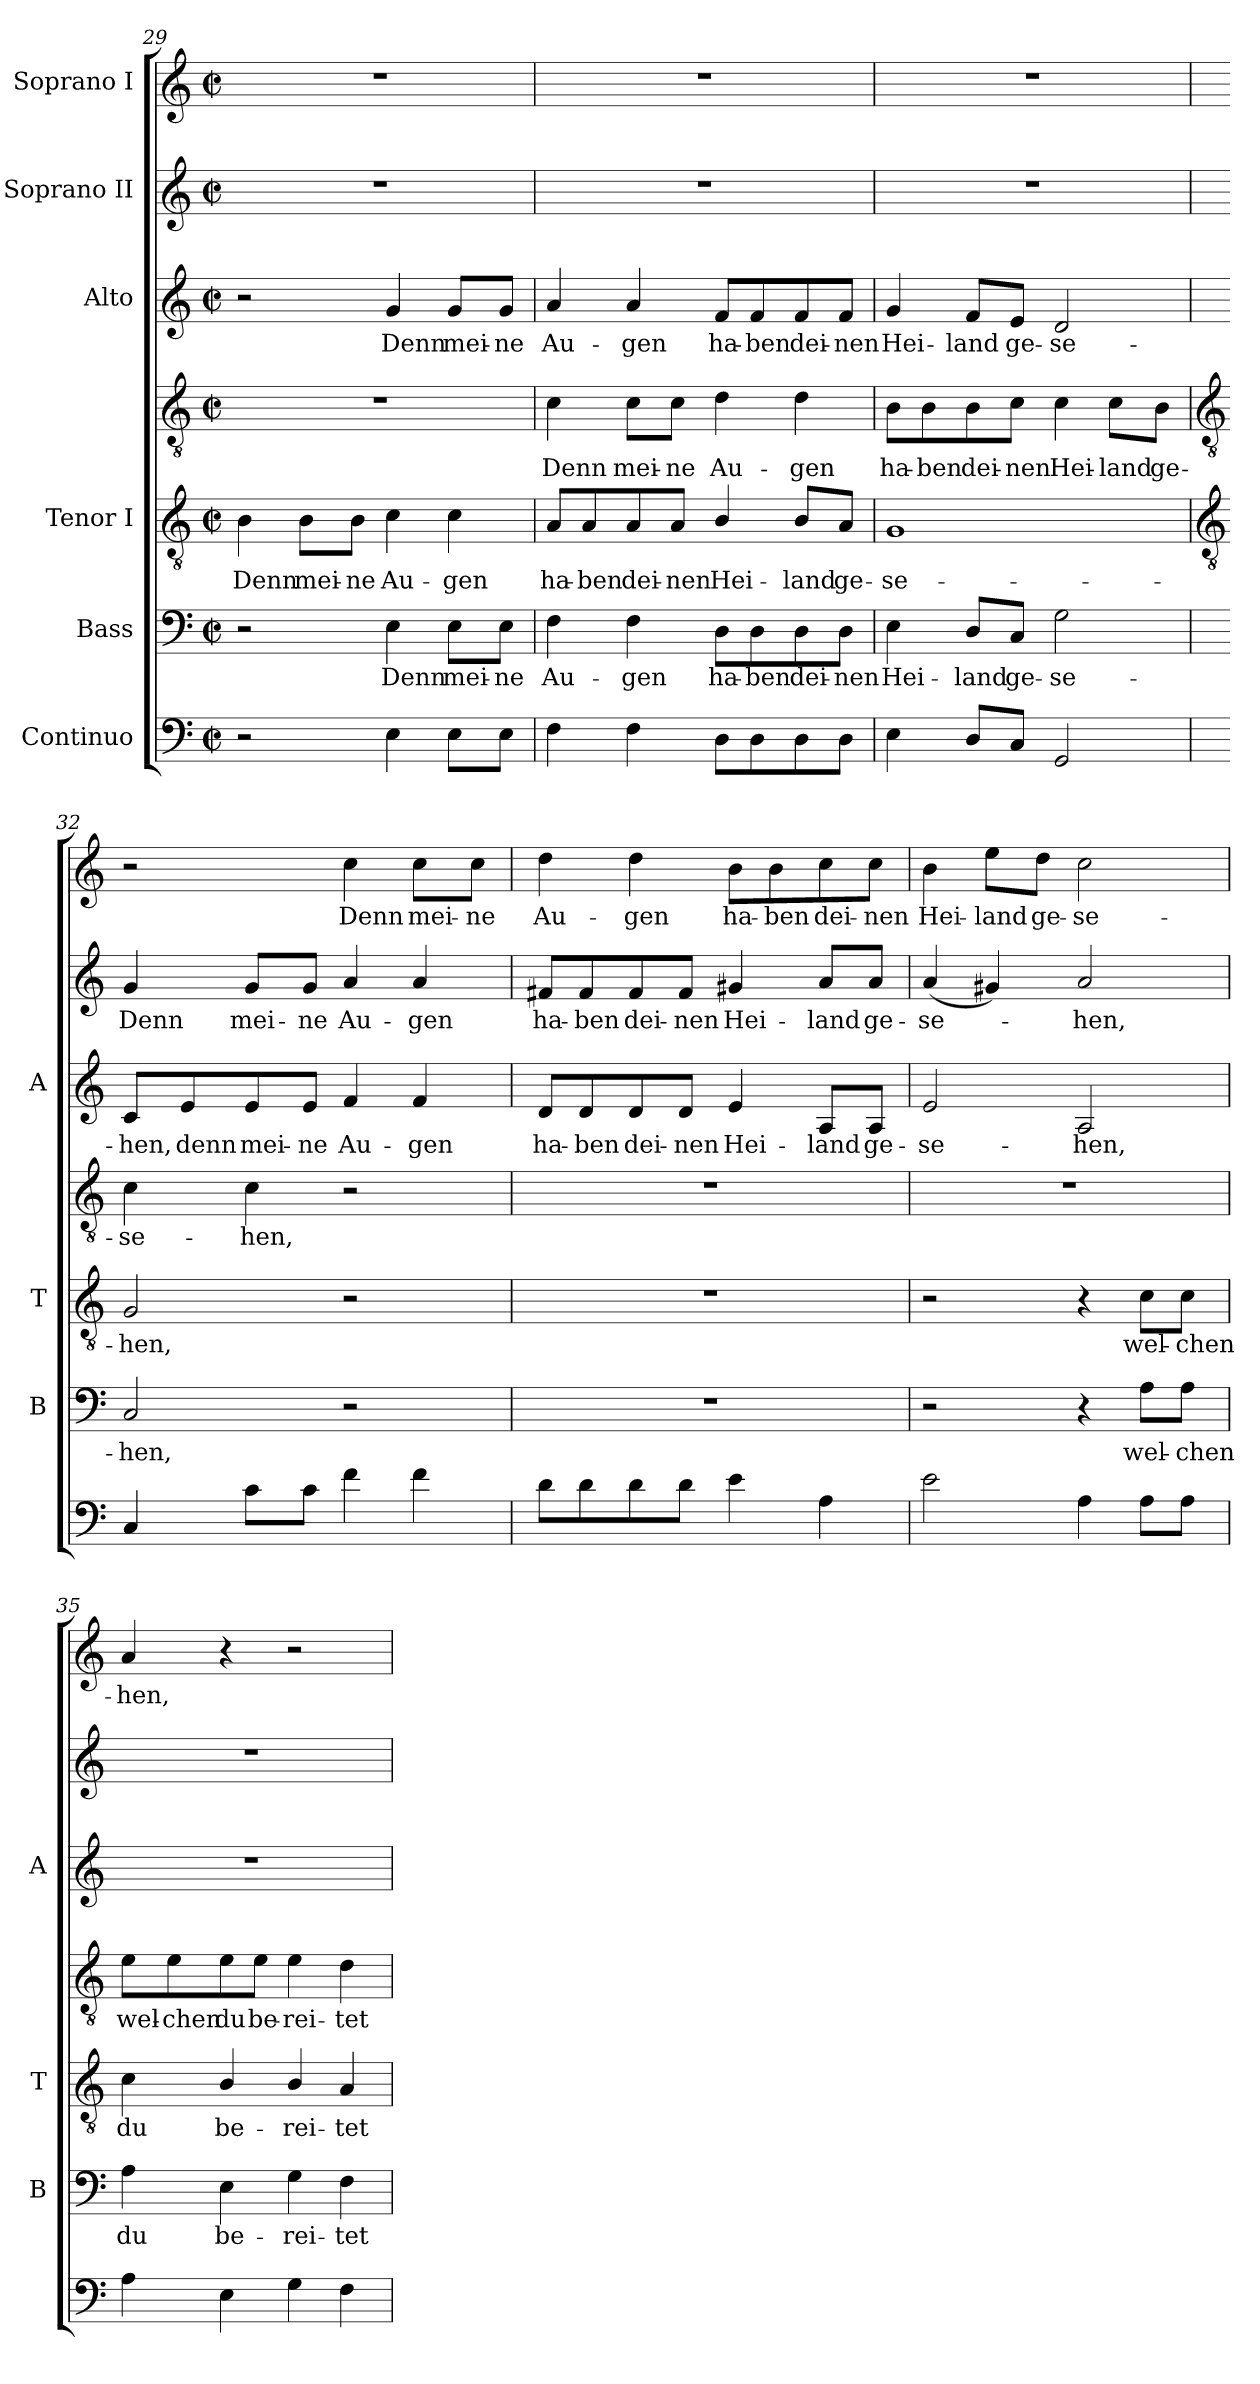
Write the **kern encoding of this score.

**kern	**kern	**text	**kern	**text	**kern	**text	**kern	**text	**kern	**text	**kern	**text
*part6	*part5	*part5	*part4	*part4	*part4	*part4	*part3	*part3	*part2	*part2	*part1	*part1
*staff7	*staff6	*staff6	*staff5	*staff5	*staff4	*staff4	*staff3	*staff3	*staff2	*staff2	*staff1	*staff1
*I"Continuo	*I"Bass	*	*I"Tenor I	*	*	*	*I"Alto	*	*I"Soprano II	*	*I"Soprano I	*
*	*I'B	*	*I'T	*	*	*	*I'A	*	*	*	*	*
*clefF4	*clefF4	*	*clefGv2	*	*clefGv2	*	*clefG2	*	*clefG2	*	*clefG2	*
*k[]	*k[]	*	*k[]	*	*k[]	*	*k[]	*	*k[]	*	*k[]	*
*C:	*C:	*	*C:	*	*C:	*	*C:	*	*C:	*	*C:	*
*M2/2	*M2/2	*	*M2/2	*	*M2/2	*	*M2/2	*	*M2/2	*	*M2/2	*
*met(c|)	*met(c|)	*	*met(c|)	*	*met(c|)	*	*met(c|)	*	*met(c|)	*	*met(c|)	*
=29	=29	=29	=29	=29	=29	=29	=29	=29	=29	=29	=29	=29
!	!	!	!	!LO:LY:b	!	!	!	!	!	!	!	!
2r	2r	.	4B	Denn	1r	.	2r	.	1r	.	1r	.
!	!	!	!	!LO:LY:b	!	!	!	!	!	!	!	!
.	.	.	8B\L	mei-	.	.	.	.	.	.	.	.
!	!	!	!	!LO:LY:b	!	!	!	!	!	!	!	!
.	.	.	8B\J	-ne	.	.	.	.	.	.	.	.
!	!	!LO:LY:b	!	!LO:LY:b	!	!	!	!LO:LY:b	!	!	!	!
4E	4E	Denn	4c	Au-	.	.	4g	Denn	.	.	.	.
!	!	!LO:LY:b	!	!LO:LY:b	!	!	!	!LO:LY:b	!	!	!	!
8EL	8E\L	mei-	4c	-gen	.	.	8g/L	mei-	.	.	.	.
!	!	!LO:LY:b	!	!	!	!	!	!LO:LY:b	!	!	!	!
8EJ	8E\J	-ne	.	.	.	.	8g/J	-ne	.	.	.	.
=30	=30	=30	=30	=30	=30	=30	=30	=30	=30	=30	=30	=30
!	!	!LO:LY:b	!	!LO:LY:b	!	!LO:LY:b	!	!LO:LY:b	!	!	!	!
4F	4F	Au-	8A/L	ha-	4c	Denn	4a	Au-	1r	.	1r	.
!	!	!	!	!LO:LY:b	!	!	!	!	!	!	!	!
.	.	.	8A/	-ben	.	.	.	.	.	.	.	.
!	!	!LO:LY:b	!	!LO:LY:b	!	!LO:LY:b	!	!LO:LY:b	!	!	!	!
4F	4F	-gen	8A/	dei-	8c\L	mei-	4a	-gen	.	.	.	.
!	!	!	!	!LO:LY:b	!	!LO:LY:b	!	!	!	!	!	!
.	.	.	8A/J	-nen	8c\J	-ne	.	.	.	.	.	.
!	!	!LO:LY:b	!	!LO:LY:b	!	!LO:LY:b	!	!LO:LY:b	!	!	!	!
8DL	8D\L	ha-	4B/	Hei-	4d	Au-	8f/L	ha-	.	.	.	.
!	!	!LO:LY:b	!	!	!	!	!	!LO:LY:b	!	!	!	!
8D	8D\	-ben	.	.	.	.	8f/	-ben	.	.	.	.
!	!	!LO:LY:b	!	!LO:LY:b	!	!LO:LY:b	!	!LO:LY:b	!	!	!	!
8D	8D\	dei-	8B/L	-land	4d	-gen	8f/	dei-	.	.	.	.
!	!	!LO:LY:b	!	!LO:LY:b	!	!	!	!LO:LY:b	!	!	!	!
8DJ	8D\J	-nen	8A/J	ge-	.	.	8f/J	-nen	.	.	.	.
=31	=31	=31	=31	=31	=31	=31	=31	=31	=31	=31	=31	=31
!	!	!LO:LY:b	!	!LO:LY:b	!	!LO:LY:b	!	!LO:LY:b	!	!	!	!
4E	4E	Hei-	1G	-se-	8B\L	-ha-	4g	Hei-	1r	.	1r	.
!	!	!	!	!	!	!LO:LY:b	!	!	!	!	!	!
.	.	.	.	.	8B\	-ben	.	.	.	.	.	.
!	!	!LO:LY:b	!	!	!	!LO:LY:b	!	!LO:LY:b	!	!	!	!
8DL	8D/L	-land	.	.	8B\	dei-	8f/L	-land	.	.	.	.
!	!	!LO:LY:b	!	!	!	!LO:LY:b	!	!LO:LY:b	!	!	!	!
8CJ	8C/J	ge-	.	.	8c\J	-nen	8e/J	ge-	.	.	.	.
!	!	!LO:LY:b	!	!	!	!LO:LY:b	!	!LO:LY:b	!	!	!	!
2GG	2G	-se-	.	.	4c	Hei-	2d	-se-	.	.	.	.
!	!	!	!	!	!	!LO:LY:b	!	!	!	!	!	!
.	.	.	.	.	8c\L	-land	.	.	.	.	.	.
!	!	!	!	!	!	!LO:LY:b	!	!	!	!	!	!
.	.	.	.	.	8B\J	ge-	.	.	.	.	.	.
!!LO:LB:g=z
=32	=32	=32	=32	=32	=32	=32	=32	=32	=32	=32	=32	=32
*	*	*	*clefGv2	*	*clefGv2	*	*	*	*	*	*	*
!	!	!LO:LY:b	!	!LO:LY:b	!	!LO:LY:b	!	!LO:LY:b	!	!LO:LY:b	!	!
4C	2C	-hen,	2G	hen,	4c	-se-	8c/L	-hen,	4g	Denn	2r	.
!	!	!	!	!	!	!	!	!LO:LY:b	!	!	!	!
.	.	.	.	.	.	.	8e/	denn	.	.	.	.
!	!	!	!	!	!	!LO:LY:b	!	!LO:LY:b	!	!LO:LY:b	!	!
8cL	.	.	.	.	4c	-hen,	8e/	mei-	8g/L	mei-	.	.
!	!	!	!	!	!	!	!	!LO:LY:b	!	!LO:LY:b	!	!
8cJ	.	.	.	.	.	.	8e/J	-ne	8g/J	-ne	.	.
!	!	!	!	!	!	!	!	!LO:LY:b	!	!LO:LY:b	!	!LO:LY:b
4f	2r	.	2r	.	2r	.	4f	Au-	4a	Au-	4cc	Denn
!	!	!	!	!	!	!	!	!LO:LY:b	!	!LO:LY:b	!	!LO:LY:b
4f	.	.	.	.	.	.	4f	-gen	4a	-gen	8cc\L	mei-
!	!	!	!	!	!	!	!	!	!	!	!	!LO:LY:b
.	.	.	.	.	.	.	.	.	.	.	8cc\J	-ne
=33	=33	=33	=33	=33	=33	=33	=33	=33	=33	=33	=33	=33
!	!	!	!	!	!	!	!	!LO:LY:b	!	!LO:LY:b	!	!LO:LY:b
8dL	1r	.	1r	.	1r	.	8d/L	ha-	8f#X/L	ha-	4dd	Au-
!	!	!	!	!	!	!	!	!LO:LY:b	!	!LO:LY:b	!	!
8d	.	.	.	.	.	.	8d/	-ben	8f#/	-ben	.	.
!	!	!	!	!	!	!	!	!LO:LY:b	!	!LO:LY:b	!	!LO:LY:b
8d	.	.	.	.	.	.	8d/	dei-	8f#/	dei-	4dd	-gen
!	!	!	!	!	!	!	!	!LO:LY:b	!	!LO:LY:b	!	!
8dJ	.	.	.	.	.	.	8d/J	-nen	8f#/J	-nen	.	.
!	!	!	!	!	!	!	!	!LO:LY:b	!	!LO:LY:b	!	!LO:LY:b
4e	.	.	.	.	.	.	4e	Hei-	4g#X	Hei-	8b\L	ha-
!	!	!	!	!	!	!	!	!	!	!	!	!LO:LY:b
.	.	.	.	.	.	.	.	.	.	.	8b\	-ben
!	!	!	!	!	!	!	!	!LO:LY:b	!	!LO:LY:b	!	!LO:LY:b
4A	.	.	.	.	.	.	8A/L	-land	8a/L	-land	8cc\	dei-
!	!	!	!	!	!	!	!	!LO:LY:b	!	!LO:LY:b	!	!LO:LY:b
.	.	.	.	.	.	.	8A/J	ge-	8a/J	ge-	8cc\J	-nen
=34	=34	=34	=34	=34	=34	=34	=34	=34	=34	=34	=34	=34
!	!	!	!	!	!	!	!	!LO:LY:b	!	!LO:LY:b	!	!LO:LY:b
2e	2r	.	2r	.	1r	.	2e	-se-	(<4a	-se-	4b	Hei-
!	!	!	!	!	!	!	!	!	!	!	!	!LO:LY:b
.	.	.	.	.	.	.	.	.	4g#X)	.	8ee\L	-land
!	!	!	!	!	!	!	!	!	!	!	!	!LO:LY:b
.	.	.	.	.	.	.	.	.	.	.	8dd\J	ge-
!	!	!	!	!	!	!	!	!LO:LY:b	!	!LO:LY:b	!	!LO:LY:b
4A	4r	.	4r	.	.	.	2A	-hen,	2a	hen,	2cc	-se-
!	!	!LO:LY:b	!	!LO:LY:b	!	!	!	!	!	!	!	!
8AL	8A\L	wel-	8c\L	wel-	.	.	.	.	.	.	.	.
!	!	!LO:LY:b	!	!LO:LY:b	!	!	!	!	!	!	!	!
8AJ	8A\J	-chen	8c\J	-chen	.	.	.	.	.	.	.	.
=35	=35	=35	=35	=35	=35	=35	=35	=35	=35	=35	=35	=35
!	!	!LO:LY:b	!	!LO:LY:b	!	!LO:LY:b	!	!	!	!	!	!LO:LY:b
4A	4A	du	4c	du	8e\L	wel-	1r	.	1r	.	4a	-hen,
!	!	!	!	!	!	!LO:LY:b	!	!	!	!	!	!
.	.	.	.	.	8e\	-chen	.	.	.	.	.	.
!	!	!LO:LY:b	!	!LO:LY:b	!	!LO:LY:b	!	!	!	!	!	!
4E	4E	be-	4B/	be-	8e\	du	.	.	.	.	4r	.
!	!	!	!	!	!	!LO:LY:b	!	!	!	!	!	!
.	.	.	.	.	8e\J	be-	.	.	.	.	.	.
!	!	!LO:LY:b	!	!LO:LY:b	!	!LO:LY:b	!	!	!	!	!	!
4G	4G	-rei-	4B/	-rei-	4e	-rei-	.	.	.	.	2r	.
!	!	!LO:LY:b	!	!LO:LY:b	!	!LO:LY:b	!	!	!	!	!	!
4F	4F	-tet	4A	-tet	4d	-tet	.	.	.	.	.	.
=	=	=	=	=	=	=	=	=	=	=	=	=
*-	*-	*-	*-	*-	*-	*-	*-	*-	*-	*-	*-	*-
